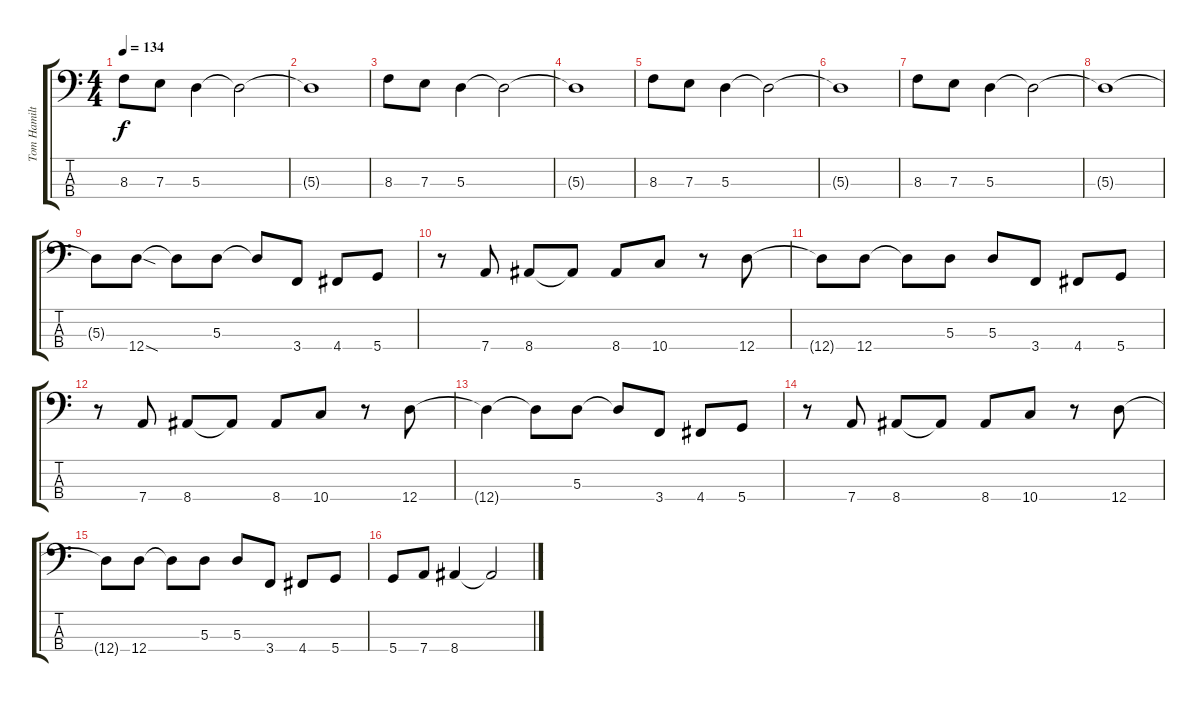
\track ("Tom Hamilton" "Tom Hamilt") {instrument electricbassfinger}
\staff {score tabs}
\tuning (G2 D2 A1 D1) {hide}
\ts (4 4)
\tempo 134
\clef f4
\ks c
8.3.8{dy f} 7.3.8 5.3.4 5.3{t}.2 |
5.3{t}.1 |
8.3.8 7.3.8 5.3.4 5.3{t}.2 |
5.3{t}.1 |
8.3.8 7.3.8 5.3.4 5.3{t}.2 |
5.3{t}.1 |
8.3.8 7.3.8 5.3.4 5.3{t}.2 |
5.3{t}.1 |
5.3{t}.8 12.4{sod}.8 12.4{t}.8 5.3.8 5.3{t}.8 3.4.8 4.4.8 5.4.8 |
r.8 7.4.8 8.4.8 8.4{t}.8 8.4.8 10.4.8 r.8 12.4.8 |
12.4{t}.8 12.4.8 12.4{t}.8 5.3.8 5.3.8 3.4.8 4.4.8 5.4.8 |
r.8 7.4.8 8.4.8 8.4{t}.8 8.4.8 10.4.8 r.8 12.4.8 |
12.4{t}.4 12.4{t}.8 5.3.8 5.3{t}.8 3.4.8 4.4.8 5.4.8 |
r.8 7.4.8 8.4.8 8.4{t}.8 8.4.8 10.4.8 r.8 12.4.8 |
12.4{t}.8 12.4.8 12.4{t}.8 5.3.8 5.3.8 3.4.8 4.4.8 5.4.8 |
5.4.8 7.4.8 8.4.4 8.4{t}.2
